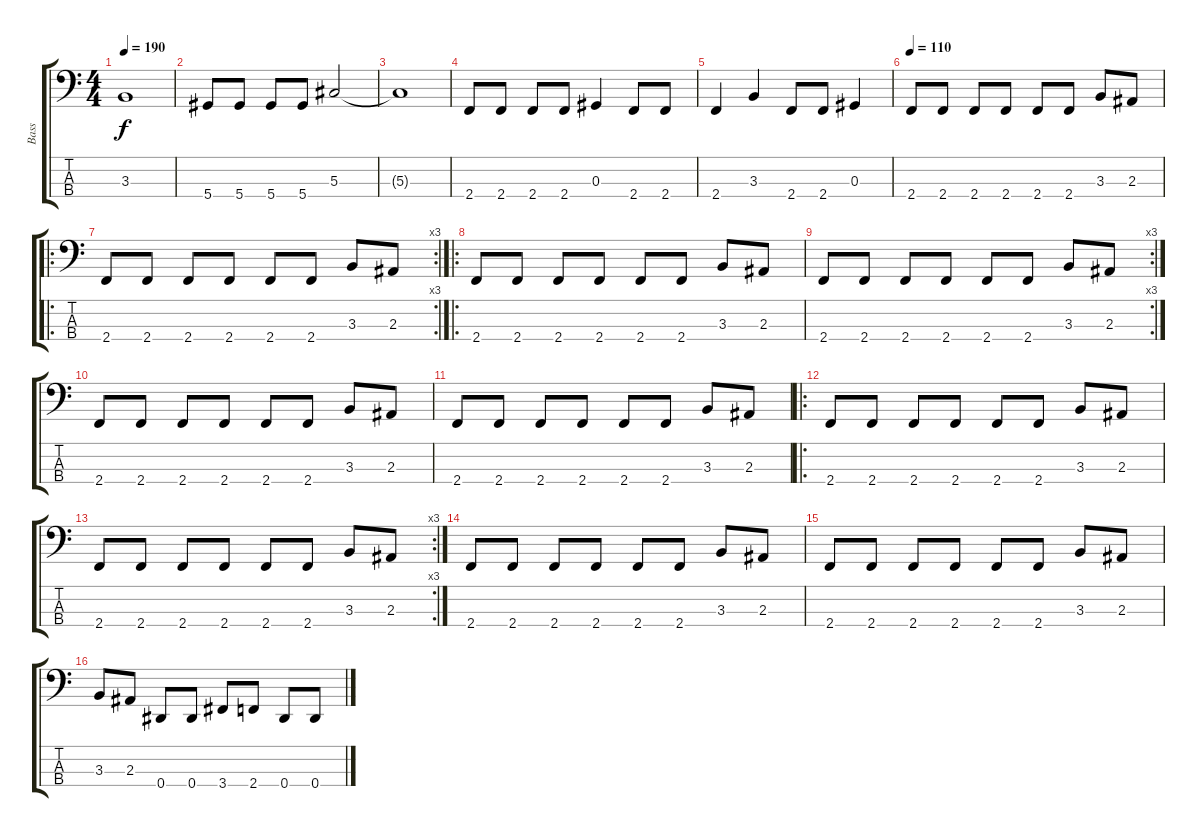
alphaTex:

\track ("Bass" "Bass") {instrument electricbassfinger}
\staff {score tabs}
\tuning (Gb2 Db2 Ab1 Eb1) {hide}
\ts (4 4)
\tempo 190
\clef f4
\ks c
3.3{t}.1{dy f} |
5.4.8 5.4.8 5.4.8 5.4.8 5.3.2 |
5.3{t}.1 |
2.4.8 2.4.8 2.4.8 2.4.8 0.3.4 2.4.8 2.4.8 |
2.4.4 3.3.4 2.4.8 2.4.8 0.3.4 |
\tempo 110
2.4.8 2.4.8 2.4.8 2.4.8 2.4.8 2.4.8 3.3.8 2.3.8 |
\ro
\rc 3
2.4.8 2.4.8 2.4.8 2.4.8 2.4.8 2.4.8 3.3.8 2.3.8 |
\ro
2.4.8 2.4.8 2.4.8 2.4.8 2.4.8 2.4.8 3.3.8 2.3.8 |
\rc 3
2.4.8 2.4.8 2.4.8 2.4.8 2.4.8 2.4.8 3.3.8 2.3.8 |
2.4.8 2.4.8 2.4.8 2.4.8 2.4.8 2.4.8 3.3.8 2.3.8 |
2.4.8 2.4.8 2.4.8 2.4.8 2.4.8 2.4.8 3.3.8 2.3.8 |
\ro
2.4.8 2.4.8 2.4.8 2.4.8 2.4.8 2.4.8 3.3.8 2.3.8 |
\rc 3
2.4.8 2.4.8 2.4.8 2.4.8 2.4.8 2.4.8 3.3.8 2.3.8 |
2.4.8 2.4.8 2.4.8 2.4.8 2.4.8 2.4.8 3.3.8 2.3.8 |
2.4.8 2.4.8 2.4.8 2.4.8 2.4.8 2.4.8 3.3.8 2.3.8 |
3.3.8 2.3.8 0.4.8 0.4.8 3.4.8 2.4.8 0.4.8 0.4.8
